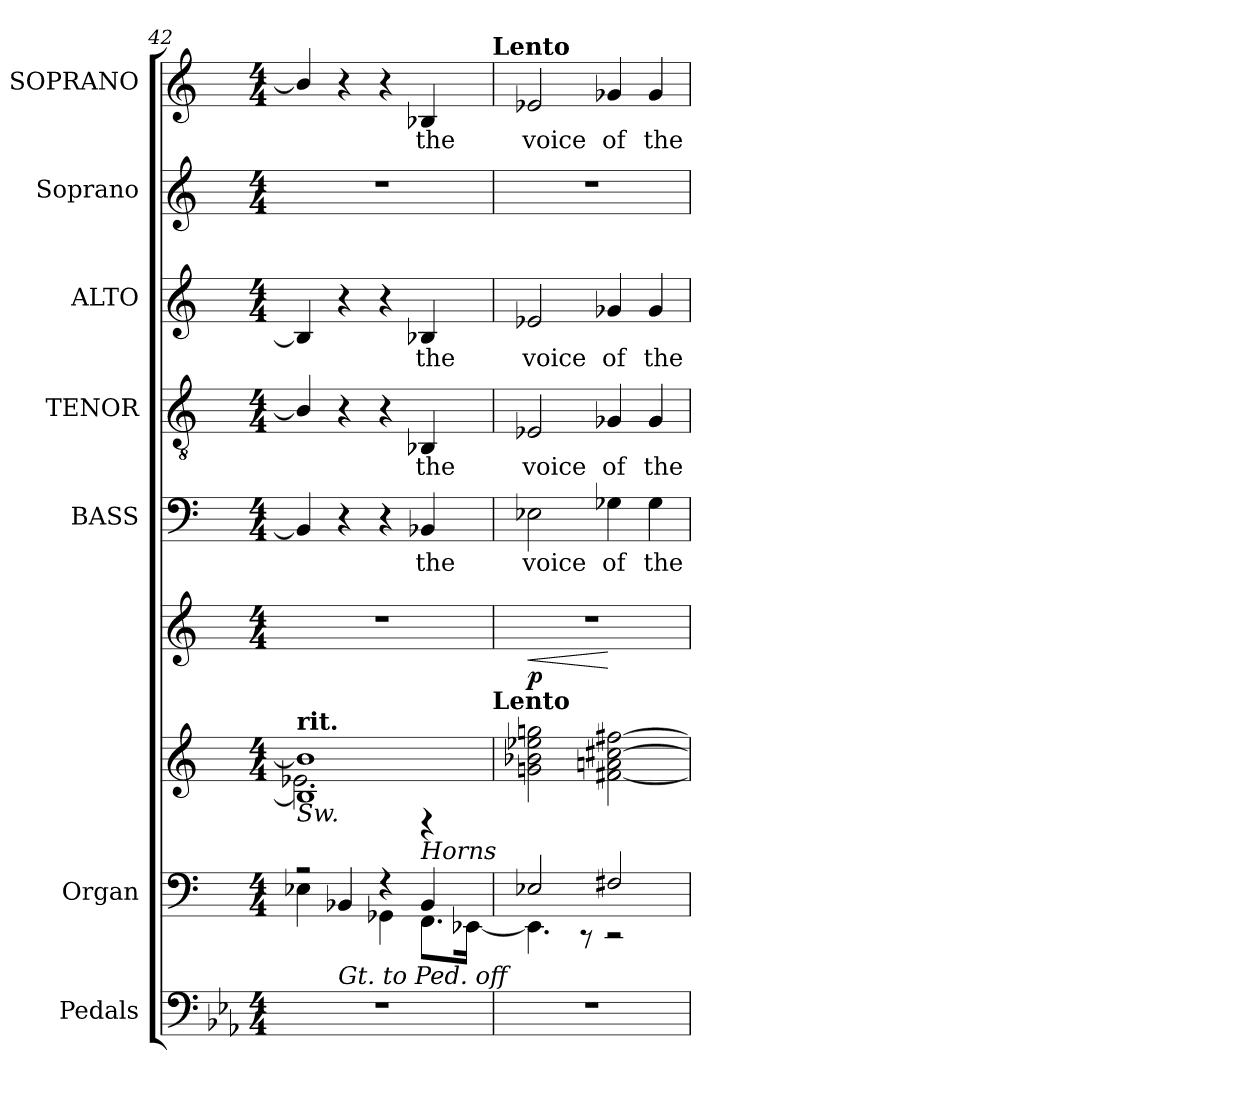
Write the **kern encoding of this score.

**kern	**kern	**kern	**kern	**dynam	**kern	**text	**kern	**text	**kern	**text	**kern	**kern	**text
*part7	*part6	*part6	*part6	*part6	*part5	*part5	*part4	*part4	*part3	*part3	*part2	*part1	*part1
*staff9	*staff8	*staff7	*staff6	*staff6/7/8	*staff5	*staff5	*staff4	*staff4	*staff3	*staff3	*staff2	*staff1	*staff1
*I"Pedals	*I"Organ	*	*	*	*I"BASS	*	*I"TENOR	*	*I"ALTO	*	*I"Soprano	*I"SOPRANO	*
*I'Ped.	*I'Org.	*	*	*	*I'B.	*	*I'T.	*	*I'A.	*	*I'S.	*I'S.	*
!!LO:LB:g=z
*clefF4	*clefF4	*clefG2	*clefG2	*	*clefF4	*	*clefGv2	*	*clefG2	*	*clefG2	*clefG2	*
*	*	*	*	*	*	*	*ITrd7c12	*	*	*	*	*	*
*k[b-e-a-]	*k[]	*k[]	*k[]	*	*k[]	*	*k[]	*	*k[]	*	*k[]	*k[]	*
*E-:	*C:	*C:	*C:	*	*C:	*	*C:	*	*C:	*	*C:	*C:	*
*M4/4	*M4/4	*M4/4	*M4/4	*	*M4/4	*	*M4/4	*	*M4/4	*	*M4/4	*M4/4	*
=42	=42	=42	=42	=42	=42	=42	=42	=42	=42	=42	=42	=42	=42
*	*^	*^	*	*	*	*	*	*	*	*	*	*	*
!	!	!	!	!	!	!	!	!	!	!	!	!	!	!LO:TX:a:B:t=rit.	!
!	!	!	!LO:TX:b:i:t=Sw.	!	!	!	!	!	!	!	!	!	!	!	!
!	!	!	!LO:TX:a:B:t=rit.	!	!	!	!	!	!	!	!	!	!	!	!
*	*	*	*	*^	*	*	*	*	*	*	*	*	*	*^	*
1r	2r	4E-i\	1B-i] 1b-i]	2.e-i\	2ryy	1r	.	4BB-i/]	.	4BB-i/]	.	4B-i/]	.	1r	4b-i/]	2ryy	.
!	!	!LO:TX:b:i:t=Gt. to Ped. off	!	!	!	!	!	!	!	!	!	!	!	!	!	!	!
.	.	4BB-i/	.	.	.	.	.	4r	.	4r	.	4r	.	.	4r	.	.
.	4r	4GG-Xi\	.	.	4ryy	.	.	4r	.	4r	.	4r	.	.	4r	4ryy	.
!	!	!	!	!	!	!	!	!	!LO:LY:b:color=#000000	!	!	!	!	!	!	!	!
!	!	!	!	!	!	!	!	!	!	!	!LO:LY:b:color=#000000	!	!	!	!	!	!
!	!	!	!	!	!	!	!	!	!	!	!	!	!LO:LY:b:color=#000000	!	!	!	!
!	!LO:TX:a:i:t=Horns	!	!	!	!	!	!	!	!	!	!	!	!	!	!	!	!
!	!	!	!	!	!	!	!	!	!	!	!	!	!	!	!	!	!LO:LY:b:color=#000000
.	4BB-i/	8.FFi\L	.	4r	8ryy	.	.	4BB-i/	the	4BBB-i/	the	4B-i/	the	.	4B-i/	8ryy	the
.	.	.	.	.	16ryy	.	.	.	.	.	.	.	.	.	.	16ryy	.
.	.	[16EE-i\Jk	.	.	32ryy	.	.	.	.	.	.	.	.	.	.	32ryy	.
.	.	.	.	.	64ryy	.	.	.	.	.	.	.	.	.	.	64ryy	.
.	.	.	.	.	128...ryy	.	.	.	.	.	.	.	.	.	.	128...ryy	.
*	*	*	*	*	*	*MM60	*	*	*	*	*	*	*	*	*MM60	*	*
!	!	!	!	!	!	!	!	!	!	!	!	!	!	!	!	!LO:TX:a:B:t=Lento	!
!	!	!	!	!	!LO:TX:a:B:t=Lento	!	!	!	!	!	!	!	!	!	!	!	!
.	.	.	.	.	1024ryy	.	.	.	.	.	.	.	.	.	.	1024ryy	.
=43	=43	=43	=43	=43	=43	=43	=43	=43	=43	=43	=43	=43	=43	=43	=43	=43	=43
!	!	!	!	!	!	!	!LO:HP:b	!	!	!	!	!	!	!	!	!	!
*	*	*	*v	*v	*v	*	*	*	*	*	*	*	*	*	*v	*v	*
*	*	*	*^	*	*	*	*	*	*	*	*	*	*^	*
*	*	*	*	*^	*	*	*	*	*	*	*	*	*	*	*	*
!	!	!	!	!	!	!	!	!	!LO:LY:b:color=#000000	!	!	!	!	!	!	!	!
*	*	*	*v	*v	*v	*	*	*	*	*	*	*	*	*	*v	*v	*
*	*	*	*^	*	*	*	*	*	*	*	*	*	*^	*
*	*	*	*	*^	*	*	*	*	*	*	*	*	*	*	*	*
!	!	!	!	!	!	!	!	!	!	!	!LO:LY:b:color=#000000	!	!	!	!	!	!
*	*	*	*v	*v	*v	*	*	*	*	*	*	*	*	*	*v	*v	*
*	*	*	*^	*	*	*	*	*	*	*	*	*	*^	*
*	*	*	*	*^	*	*	*	*	*	*	*	*	*	*	*	*
!	!	!	!	!	!	!	!	!	!	!	!	!	!LO:LY:b:color=#000000	!	!	!	!
*	*	*	*v	*v	*v	*	*	*	*	*	*	*	*	*	*v	*v	*
*	*	*	*^	*	*	*	*	*	*	*	*	*	*^	*
*	*	*	*	*^	*	*	*	*	*	*	*	*	*	*	*	*
!	!	!	!	!	!	!	!	!	!	!	!	!	!	!	!	!	!LO:LY:b:color=#000000
*	*	*	*v	*v	*v	*	*	*	*	*	*	*	*	*	*v	*v	*
1r	2E-i/	4.EE-i\]	2gni\ 2b-i 2ee-i 2ggni	1r	< p	2E-i\	voice	2EE-i/	voice	2e-i/	voice	1r	2e-i/	voice
.	.	8r	.	.	.	.	.	.	.	.	.	.	.	.
!	!	!	!	!	!	!	!LO:LY:b:color=#000000	!	!	!	!	!	!	!
!	!	!	!	!	!	!	!	!	!LO:LY:b:color=#000000	!	!	!	!	!
!	!	!	!	!	!	!	!	!	!	!	!LO:LY:b:color=#000000	!	!	!
!	!	!	!	!	!	!	!	!	!	!	!	!	!	!LO:LY:b:color=#000000
.	2F#Xi/	2r	[2f#Xi\ 2ani [2cc#Xi [2ff#Xi	.	[	4G-Xi\	of	4GG-Xi/	of	4g-Xi/	of	.	4g-Xi/	of
!	!	!	!	!	!	!	!LO:LY:b:color=#000000	!	!	!	!	!	!	!
!	!	!	!	!	!	!	!	!	!LO:LY:b:color=#000000	!	!	!	!	!
!	!	!	!	!	!	!	!	!	!	!	!LO:LY:b:color=#000000	!	!	!
!	!	!	!	!	!	!	!	!	!	!	!	!	!	!LO:LY:b:color=#000000
.	.	.	.	.	.	4G-i\	the	4GG-i/	the	4g-i/	the	.	4g-i/	the
*	*v	*v	*	*	*	*	*	*	*	*	*	*	*	*
=	=	=	=	=	=	=	=	=	=	=	=	=	=
*-	*-	*-	*-	*-	*-	*-	*-	*-	*-	*-	*-	*-	*-
